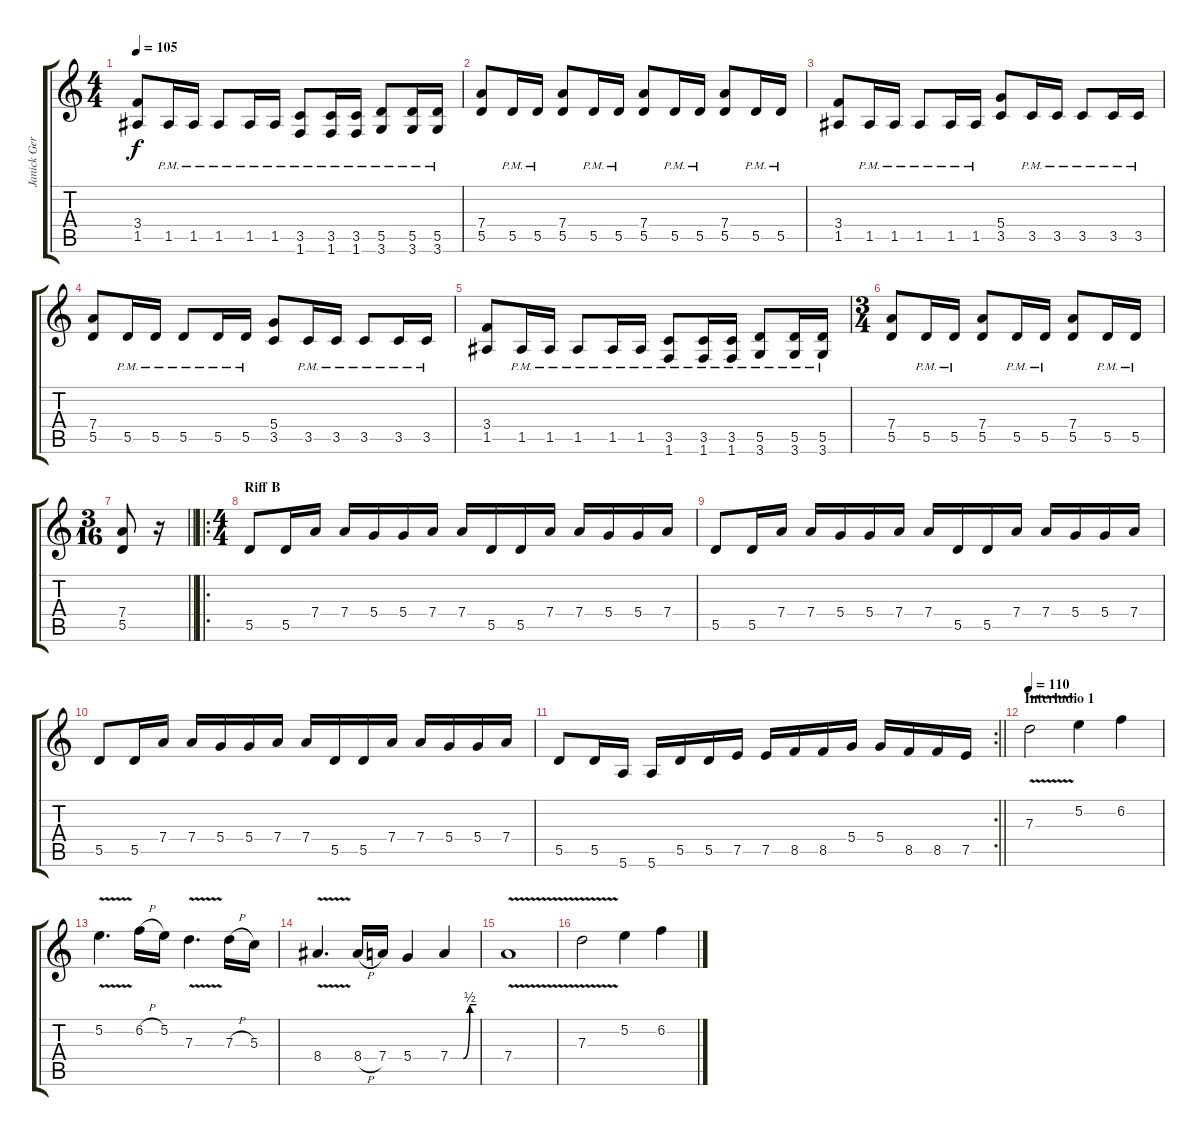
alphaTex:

\track ("Janick Gers" "Janick Ger") {instrument distortionguitar}
\staff {score tabs}
\tuning (E4 B3 G3 D3 A2 E2) {hide}
\ts (4 4)
\tempo 105
\clef g2
\ks c
(3.4 1.5).8{dy f} 1.5{pm}.16 1.5{pm}.16 1.5{pm}.8 1.5{pm}.16 1.5{pm}.16 (3.5{pm} 1.6{pm}).8 (3.5{pm} 1.6{pm}).16 (3.5{pm} 1.6{pm}).16 (5.5{pm} 3.6{pm}).8 (5.5{pm} 3.6{pm}).16 (5.5{pm} 3.6{pm}).16 |
(7.4 5.5).8 5.5{pm}.16 5.5{pm}.16 (7.4 5.5).8 5.5{pm}.16 5.5{pm}.16 (7.4 5.5).8 5.5{pm}.16 5.5{pm}.16 (7.4 5.5).8 5.5{pm}.16 5.5{pm}.16 |
(3.4 1.5).8 1.5{pm}.16 1.5{pm}.16 1.5{pm}.8 1.5{pm}.16 1.5{pm}.16 (5.4 3.5).8 3.5{pm}.16 3.5{pm}.16 3.5{pm}.8 3.5{pm}.16 3.5{pm}.16 |
(7.4 5.5).8 5.5{pm}.16 5.5{pm}.16 5.5{pm}.8 5.5{pm}.16 5.5{pm}.16 (5.4 3.5).8 3.5{pm}.16 3.5{pm}.16 3.5{pm}.8 3.5{pm}.16 3.5{pm}.16 |
(3.4 1.5).8 1.5{pm}.16 1.5{pm}.16 1.5{pm}.8 1.5{pm}.16 1.5{pm}.16 (3.5{pm} 1.6{pm}).8 (3.5{pm} 1.6{pm}).16 (3.5{pm} 1.6{pm}).16 (5.5{pm} 3.6{pm}).8 (5.5{pm} 3.6{pm}).16 (5.5{pm} 3.6{pm}).16 |
\ts (3 4)
(7.4 5.5).8 5.5{pm}.16 5.5{pm}.16 (7.4 5.5).8 5.5{pm}.16 5.5{pm}.16 (7.4 5.5).8 5.5{pm}.16 5.5{pm}.16 |
\ts (3 16)
\barLineRight lightlight
(7.4 5.5).8 r.16 |
\ro
\ts (4 4)
\section ("" "Riff B")
5.5.8 5.5.16 7.4.16 7.4.16 5.4.16 5.4.16 7.4.16 7.4.16 5.5.16 5.5.16 7.4.16 7.4.16 5.4.16 5.4.16 7.4.16 |
5.5.8 5.5.16 7.4.16 7.4.16 5.4.16 5.4.16 7.4.16 7.4.16 5.5.16 5.5.16 7.4.16 7.4.16 5.4.16 5.4.16 7.4.16 |
5.5.8 5.5.16 7.4.16 7.4.16 5.4.16 5.4.16 7.4.16 7.4.16 5.5.16 5.5.16 7.4.16 7.4.16 5.4.16 5.4.16 7.4.16 |
\rc 2
\barLineRight lightlight
5.5.8 5.5.16 5.6.16 5.6.16 5.5.16 5.5.16 7.5.16 7.5.16 8.5.16 8.5.16 5.4.16 5.4.16 8.5.16 8.5.16 7.5.16 |
\section ("" "Interludio 1")
\tempo 110
7.3{v}.2 5.2.4 6.2.4 |
5.2{v}.4{d} 6.2{h}.16 5.2.16 7.3{v}.4{d} 7.3{h}.16 5.3.16 |
8.4{v}.4{d} 8.4{h}.16 7.4.16 5.4.4 7.4{be (custom 0 0 30 0 45 2 60 2)}.4 |
7.4{v}.1 |
7.3{v}.2 5.2.4 6.2.4
